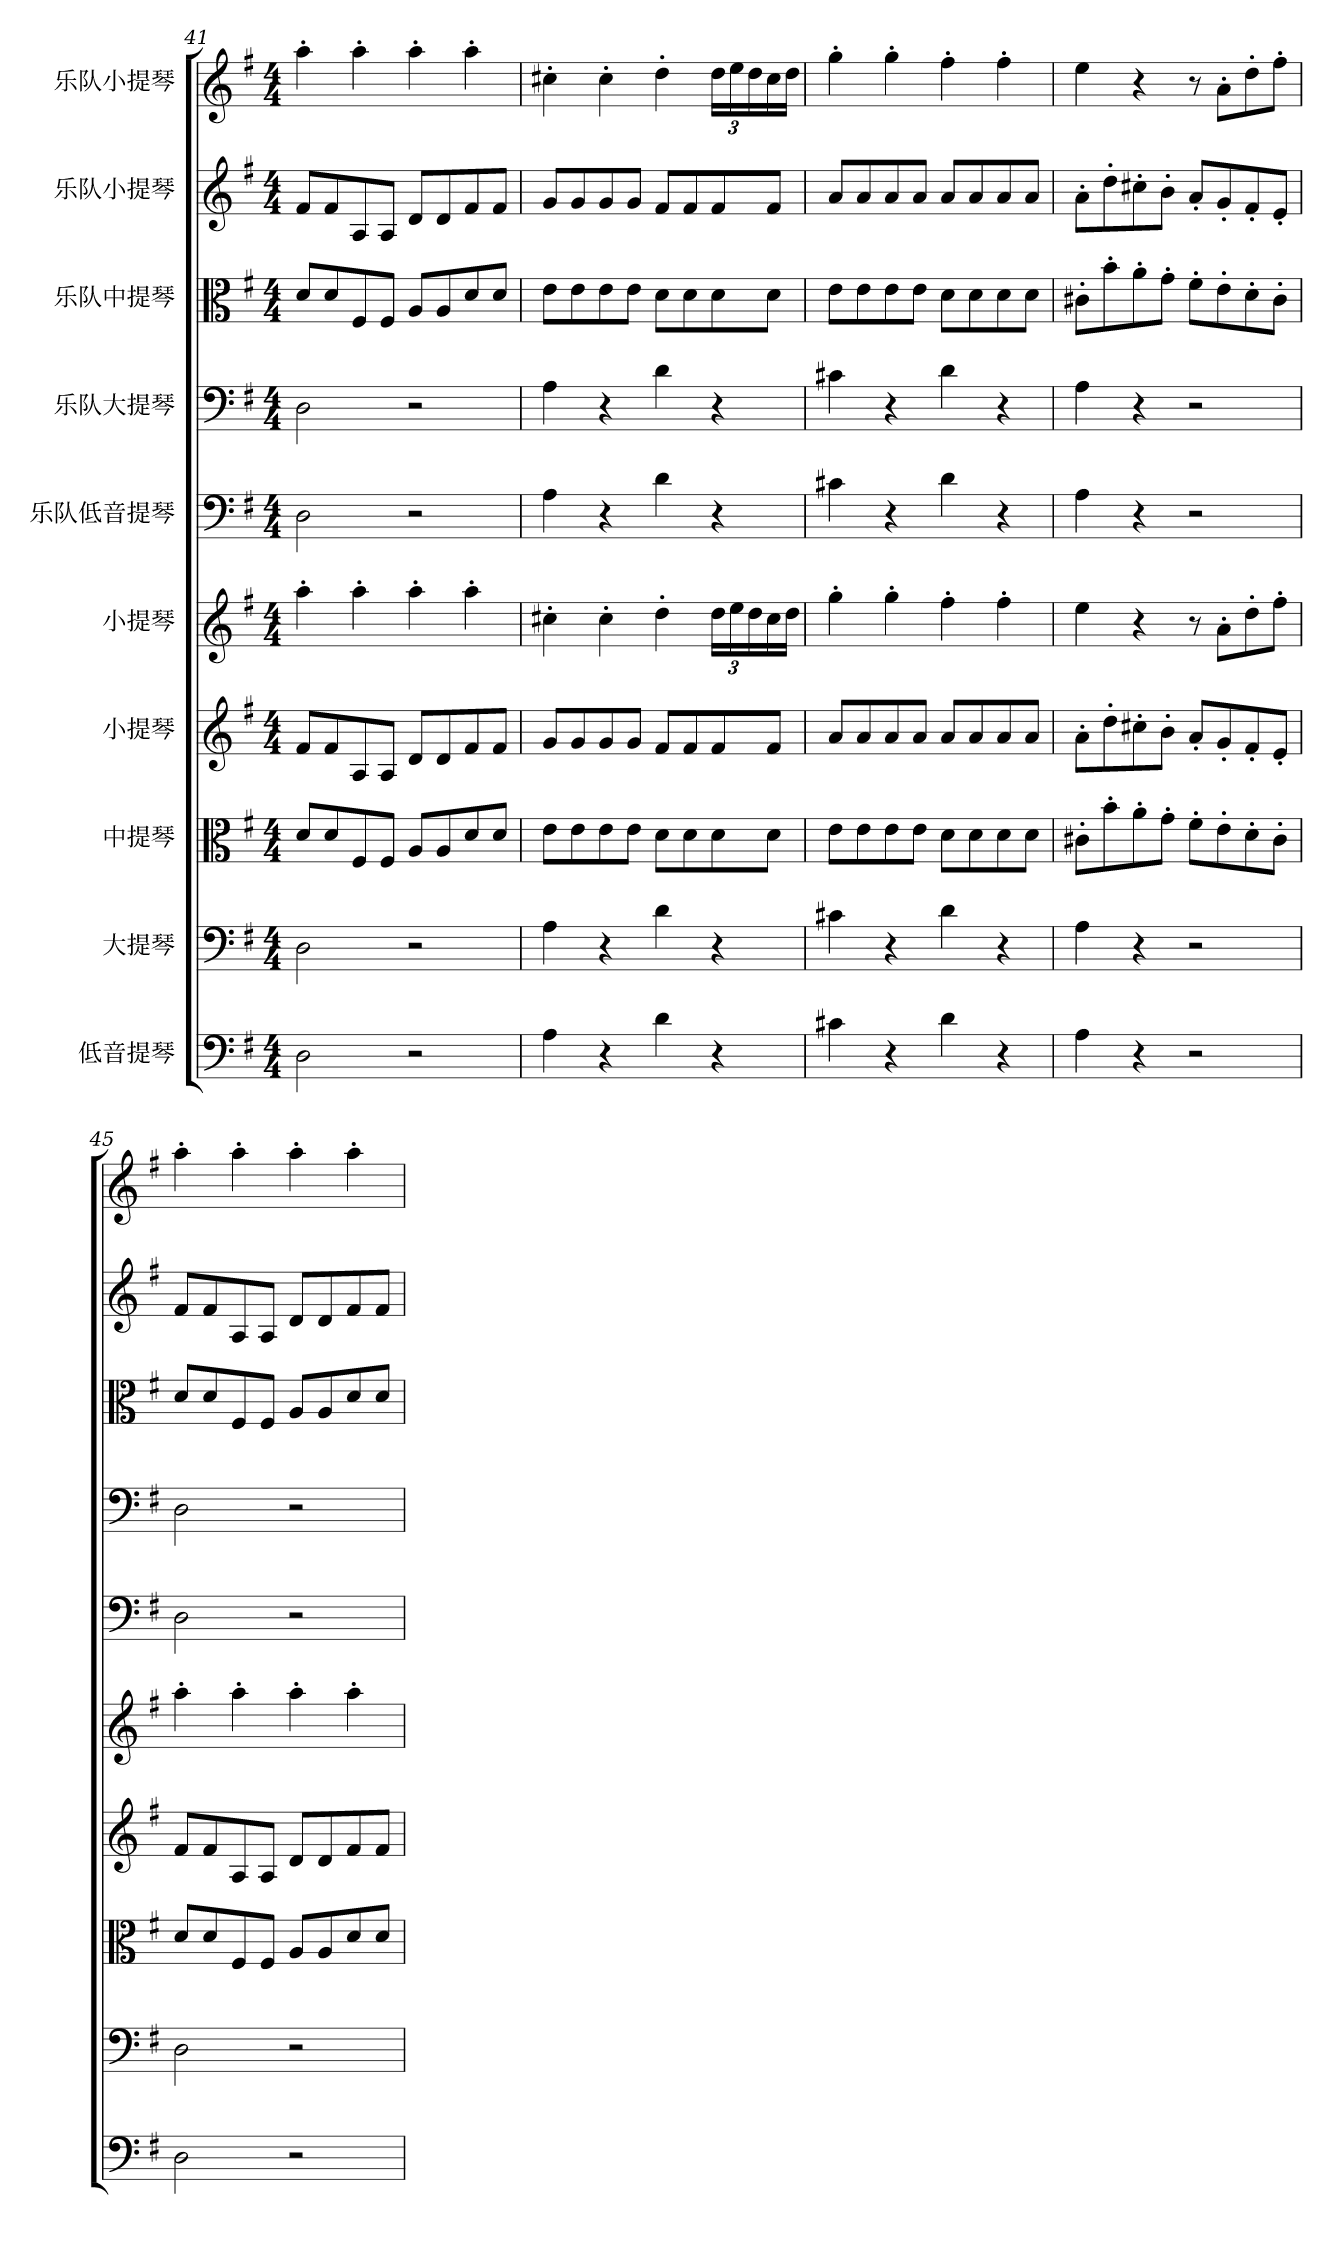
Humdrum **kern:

**kern	**kern	**kern	**kern	**kern	**kern	**kern	**kern	**kern	**kern
*part10	*part9	*part8	*part7	*part6	*part5	*part4	*part3	*part2	*part1
*staff10	*staff9	*staff8	*staff7	*staff6	*staff5	*staff4	*staff3	*staff2	*staff1
*I"低音提琴	*I"大提琴	*I"中提琴	*I"小提琴	*I"小提琴	*I"乐队低音提琴	*I"乐队大提琴	*I"乐队中提琴	*I"乐队小提琴	*I"乐队小提琴
*clefF4	*clefF4	*clefC3	*clefG2	*clefG2	*clefF4	*clefF4	*clefC3	*clefG2	*clefG2
*ITrd7c12	*	*	*	*	*ITrd7c12	*	*	*	*
*k[f#]	*k[f#]	*k[f#]	*k[f#]	*k[f#]	*k[f#]	*k[f#]	*k[f#]	*k[f#]	*k[f#]
*M4/4	*M4/4	*M4/4	*M4/4	*M4/4	*M4/4	*M4/4	*M4/4	*M4/4	*M4/4
*MM244	*MM244	*MM244	*MM244	*MM244	*MM244	*MM244	*MM244	*MM244	*MM244
=41	=41	=41	=41	=41	=41	=41	=41	=41	=41
2DD\	2D\	8d/L	8f#/L	4aa'\	2DD\	2D\	8d/L	8f#/L	4aa'\
.	.	8d/	8f#/	.	.	.	8d/	8f#/	.
.	.	8F#/	8A/	4aa'\	.	.	8F#/	8A/	4aa'\
.	.	8F#/J	8A/J	.	.	.	8F#/J	8A/J	.
2r	2r	8A/L	8d/L	4aa'\	2r	2r	8A/L	8d/L	4aa'\
.	.	8A/	8d/	.	.	.	8A/	8d/	.
.	.	8d/	8f#/	4aa'\	.	.	8d/	8f#/	4aa'\
.	.	8d/J	8f#/J	.	.	.	8d/J	8f#/J	.
=42	=42	=42	=42	=42	=42	=42	=42	=42	=42
4AA\	4A\	8e\L	8g/L	4cc#X'\	4AA\	4A\	8e\L	8g/L	4cc#X'\
.	.	8e\	8g/	.	.	.	8e\	8g/	.
4r	4r	8e\	8g/	4cc#'\	4r	4r	8e\	8g/	4cc#'\
.	.	8e\J	8g/J	.	.	.	8e\J	8g/J	.
4D\	4d\	8d\L	8f#/L	4dd'\	4D\	4d\	8d\L	8f#/L	4dd'\
.	.	8d\	8f#/	.	.	.	8d\	8f#/	.
*	*	*	*	*Xbrackettup	*	*	*	*	*Xbrackettup
4r	4r	8d\	8f#/	24dd\LL	4r	4r	8d\	8f#/	24dd\LL
.	.	.	.	24ee\	.	.	.	.	24ee\
.	.	.	.	24dd\	.	.	.	.	24dd\
.	.	8d\J	8f#/J	16cc#\	.	.	8d\J	8f#/J	16cc#\
.	.	.	.	16dd\JJ	.	.	.	.	16dd\JJ
=43	=43	=43	=43	=43	=43	=43	=43	=43	=43
4C#X\	4c#X\	8e\L	8a/L	4gg'\	4C#X\	4c#X\	8e\L	8a/L	4gg'\
.	.	8e\	8a/	.	.	.	8e\	8a/	.
4r	4r	8e\	8a/	4gg'\	4r	4r	8e\	8a/	4gg'\
.	.	8e\J	8a/J	.	.	.	8e\J	8a/J	.
4D\	4d\	8d\L	8a/L	4ff#'\	4D\	4d\	8d\L	8a/L	4ff#'\
.	.	8d\	8a/	.	.	.	8d\	8a/	.
4r	4r	8d\	8a/	4ff#'\	4r	4r	8d\	8a/	4ff#'\
.	.	8d\J	8a/J	.	.	.	8d\J	8a/J	.
!!LO:PB:g=z
=44	=44	=44	=44	=44	=44	=44	=44	=44	=44
4AA\	4A\	8c#X'\L	8a'\L	4ee\	4AA\	4A\	8c#X'\L	8a'\L	4ee\
.	.	8b'\	8dd'\	.	.	.	8b'\	8dd'\	.
4r	4r	8a'\	8cc#X'\	4r	4r	4r	8a'\	8cc#X'\	4r
.	.	8g'\J	8b'\J	.	.	.	8g'\J	8b'\J	.
2r	2r	8f#'\L	8a'/L	8r	2r	2r	8f#'\L	8a'/L	8r
.	.	8e'\	8g'/	8a'\L	.	.	8e'\	8g'/	8a'\L
.	.	8d'\	8f#'/	8dd'\	.	.	8d'\	8f#'/	8dd'\
.	.	8c#'\J	8e'/J	8ff#'\J	.	.	8c#'\J	8e'/J	8ff#'\J
=45	=45	=45	=45	=45	=45	=45	=45	=45	=45
2DD\	2D\	8d/L	8f#/L	4aa'\	2DD\	2D\	8d/L	8f#/L	4aa'\
.	.	8d/	8f#/	.	.	.	8d/	8f#/	.
.	.	8F#/	8A/	4aa'\	.	.	8F#/	8A/	4aa'\
.	.	8F#/J	8A/J	.	.	.	8F#/J	8A/J	.
2r	2r	8A/L	8d/L	4aa'\	2r	2r	8A/L	8d/L	4aa'\
.	.	8A/	8d/	.	.	.	8A/	8d/	.
.	.	8d/	8f#/	4aa'\	.	.	8d/	8f#/	4aa'\
.	.	8d/J	8f#/J	.	.	.	8d/J	8f#/J	.
=	=	=	=	=	=	=	=	=	=
*-	*-	*-	*-	*-	*-	*-	*-	*-	*-
